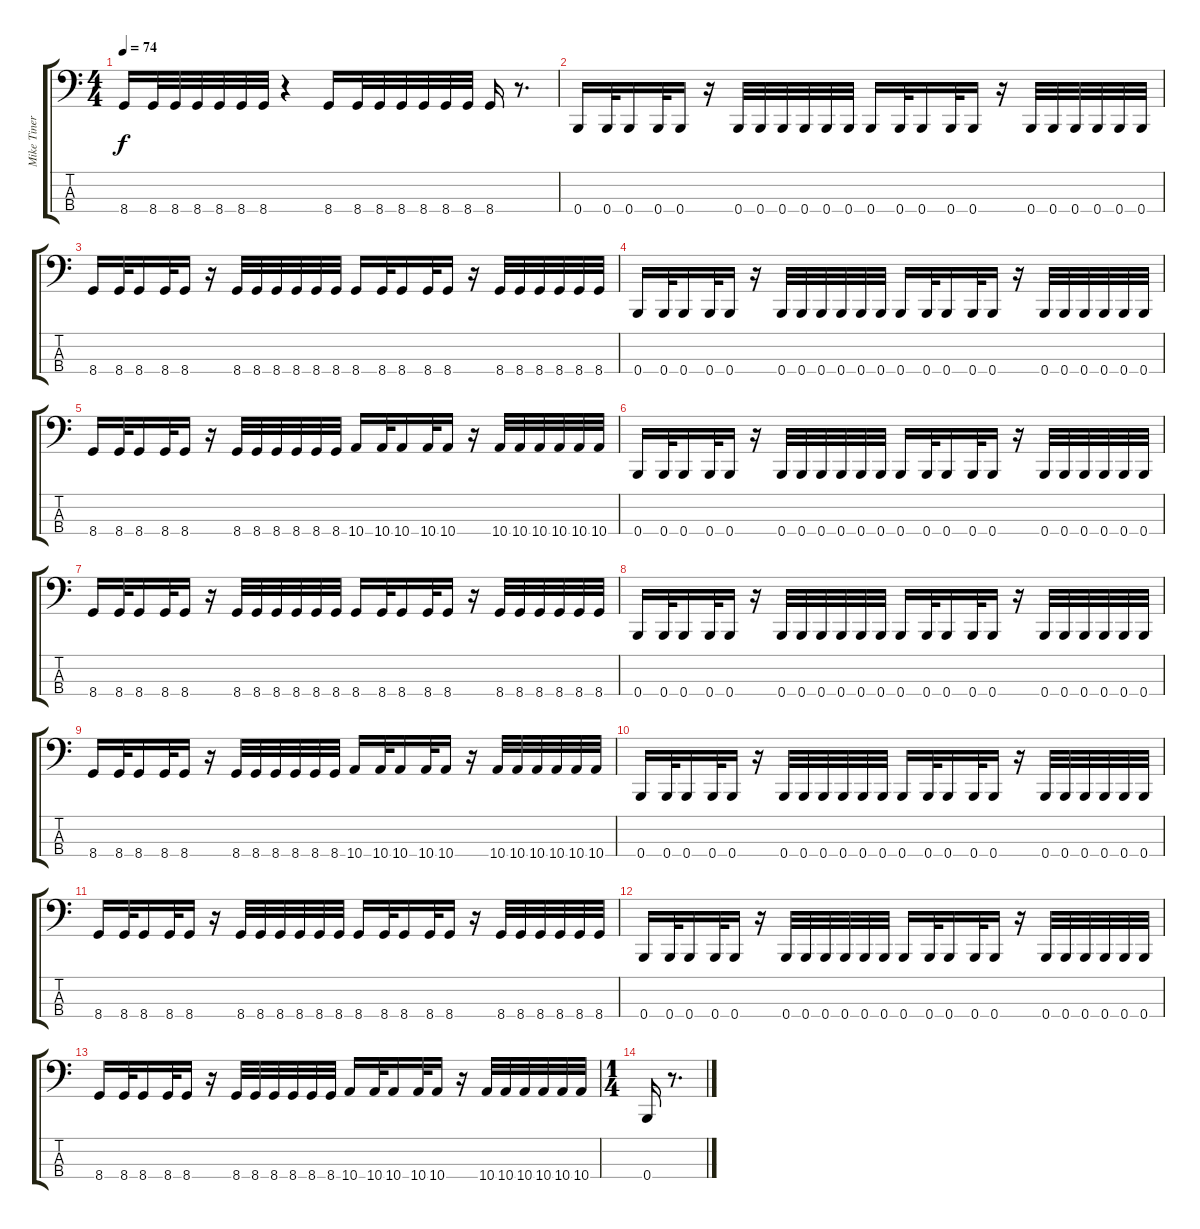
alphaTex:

\track ("Mike Tiner (Bass)" "Mike Tiner") {instrument electricbasspick}
\staff {score tabs}
\tuning (E2 B1 Gb1 B0) {hide}
\ts (4 4)
\tempo 74
\clef f4
\ks c
8.4.16{dy f} 8.4.32 8.4.32 8.4.32 8.4.32 8.4.32 8.4.32 r.4 8.4.16 8.4.32 8.4.32 8.4.32 8.4.32 8.4.32 8.4.32 8.4.16 r.8{d} |
0.4.16 0.4.32 0.4.16 0.4.32 0.4.16 r.16 0.4.32 0.4.32 0.4.32 0.4.32 0.4.32 0.4.32 0.4.16 0.4.32 0.4.16 0.4.32 0.4.16 r.16 0.4.32 0.4.32 0.4.32 0.4.32 0.4.32 0.4.32 |
8.4.16 8.4.32 8.4.16 8.4.32 8.4.16 r.16 8.4.32 8.4.32 8.4.32 8.4.32 8.4.32 8.4.32 8.4.16 8.4.32 8.4.16 8.4.32 8.4.16 r.16 8.4.32 8.4.32 8.4.32 8.4.32 8.4.32 8.4.32 |
0.4.16 0.4.32 0.4.16 0.4.32 0.4.16 r.16 0.4.32 0.4.32 0.4.32 0.4.32 0.4.32 0.4.32 0.4.16 0.4.32 0.4.16 0.4.32 0.4.16 r.16 0.4.32 0.4.32 0.4.32 0.4.32 0.4.32 0.4.32 |
8.4.16 8.4.32 8.4.16 8.4.32 8.4.16 r.16 8.4.32 8.4.32 8.4.32 8.4.32 8.4.32 8.4.32 10.4.16 10.4.32 10.4.16 10.4.32 10.4.16 r.16 10.4.32 10.4.32 10.4.32 10.4.32 10.4.32 10.4.32 |
0.4.16 0.4.32 0.4.16 0.4.32 0.4.16 r.16 0.4.32 0.4.32 0.4.32 0.4.32 0.4.32 0.4.32 0.4.16 0.4.32 0.4.16 0.4.32 0.4.16 r.16 0.4.32 0.4.32 0.4.32 0.4.32 0.4.32 0.4.32 |
8.4.16 8.4.32 8.4.16 8.4.32 8.4.16 r.16 8.4.32 8.4.32 8.4.32 8.4.32 8.4.32 8.4.32 8.4.16 8.4.32 8.4.16 8.4.32 8.4.16 r.16 8.4.32 8.4.32 8.4.32 8.4.32 8.4.32 8.4.32 |
0.4.16 0.4.32 0.4.16 0.4.32 0.4.16 r.16 0.4.32 0.4.32 0.4.32 0.4.32 0.4.32 0.4.32 0.4.16 0.4.32 0.4.16 0.4.32 0.4.16 r.16 0.4.32 0.4.32 0.4.32 0.4.32 0.4.32 0.4.32 |
8.4.16 8.4.32 8.4.16 8.4.32 8.4.16 r.16 8.4.32 8.4.32 8.4.32 8.4.32 8.4.32 8.4.32 10.4.16 10.4.32 10.4.16 10.4.32 10.4.16 r.16 10.4.32 10.4.32 10.4.32 10.4.32 10.4.32 10.4.32 |
0.4.16 0.4.32 0.4.16 0.4.32 0.4.16 r.16 0.4.32 0.4.32 0.4.32 0.4.32 0.4.32 0.4.32 0.4.16 0.4.32 0.4.16 0.4.32 0.4.16 r.16 0.4.32 0.4.32 0.4.32 0.4.32 0.4.32 0.4.32 |
8.4.16 8.4.32 8.4.16 8.4.32 8.4.16 r.16 8.4.32 8.4.32 8.4.32 8.4.32 8.4.32 8.4.32 8.4.16 8.4.32 8.4.16 8.4.32 8.4.16 r.16 8.4.32 8.4.32 8.4.32 8.4.32 8.4.32 8.4.32 |
0.4.16 0.4.32 0.4.16 0.4.32 0.4.16 r.16 0.4.32 0.4.32 0.4.32 0.4.32 0.4.32 0.4.32 0.4.16 0.4.32 0.4.16 0.4.32 0.4.16 r.16 0.4.32 0.4.32 0.4.32 0.4.32 0.4.32 0.4.32 |
8.4.16 8.4.32 8.4.16 8.4.32 8.4.16 r.16 8.4.32 8.4.32 8.4.32 8.4.32 8.4.32 8.4.32 10.4.16 10.4.32 10.4.16 10.4.32 10.4.16 r.16 10.4.32 10.4.32 10.4.32 10.4.32 10.4.32 10.4.32 |
\ts (1 4)
0.4.16 r.8{d}
